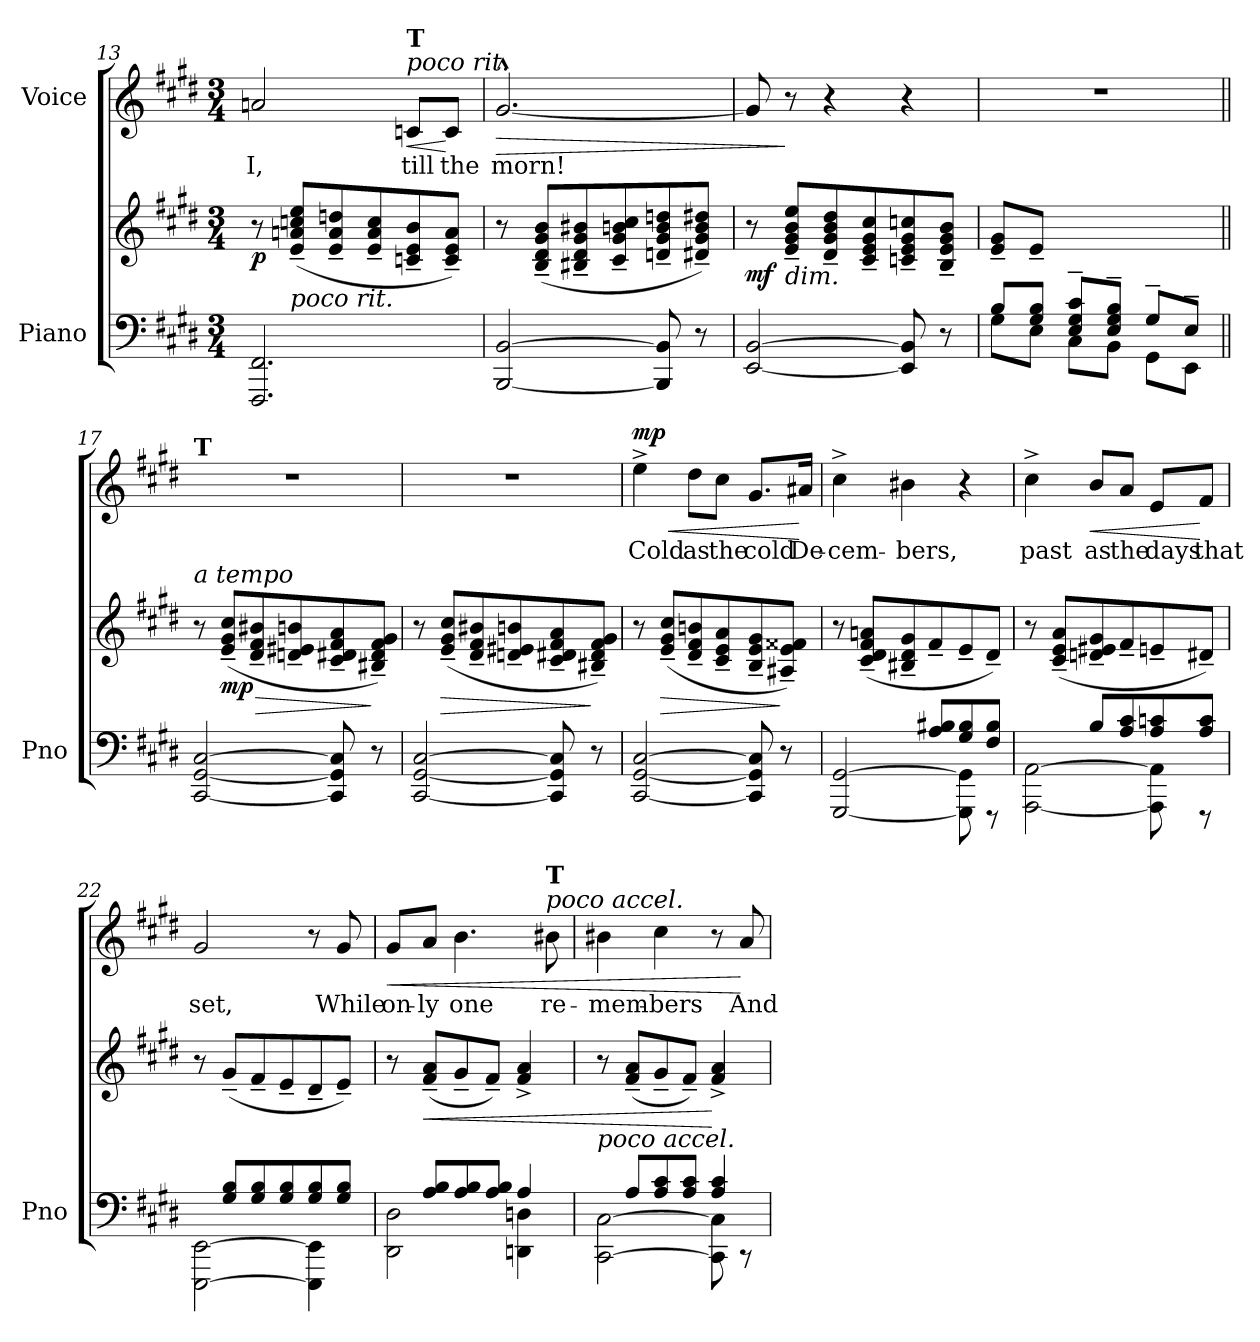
**kern	**kern	**dynam	**kern	**text	**dynam
*part2	*part2	*part2	*part1	*part1	*part1
*staff3	*staff2	*staff2/3	*staff1	*staff1	*staff1
*I"Piano	*	*	*I"Voice	*	*
*I'Pno	*	*	*	*	*
!!LO:LB:g=z
*clefF4	*clefG2	*	*clefG2	*	*
*k[f#c#g#d#]	*k[f#c#g#d#]	*	*k[f#c#g#d#]	*	*
*M3/4	*M3/4	*	*M3/4	*	*
=13	=13	=13	=13	=13	=13
!	!	!LO:DY:b	!	!LO:LY:b	!
2.FFF#/ 2.FF#/	8r	p	2an/	I,	.
!	!LO:TX:b:i:t=poco rit.	!	!	!	!
.	(<8e/~ 8an/~ 8ccn/~ 8ee/~L	.	.	.	.
.	8e/~ 8a/~ 8ddn/~	.	.	.	.
.	8e/~ 8a/~ 8cc/~	.	.	.	.
!	!	!	!LO:TX:a:i:t=poco rit.	!	!
!	!	!	!LO:TX:a:B:t=T	!	!
!	!	!	!	!LO:LY:b	!LO:HP:b
.	8cn/~ 8e/~ 8b/~	.	8cn/L	till	<
!	!	!	!	!LO:LY:b	!
.	8c/~ 8e/~ 8a/~J)	.	8c/J	the	[
=14	=14	=14	=14	=14	=14
!	!	!	!	!LO:LY:b	!LO:HP:b
[2BBB/ [2BB/	8r	.	[2.g#^^/	morn!	>
.	(<8B/~ 8d#/~ 8g#/~ 8b/~L	.	.	.	.
.	8B#X/~ 8d#/~ 8g#/~ 8b#X/~	.	.	.	.
.	8c#/~ 8g#/~ 8bn/~ 8cc#/~	.	.	.	.
8BBB/] 8BB/]	8dn/~ 8g#/~ 8b/~ 8ddn/~	.	.	.	.
8r	8d#X/~ 8g#/~ 8b/~ 8dd#X/~J)	.	.	.	.
=15	=15	=15	=15	=15	=15
!	!	!LO:DY:b	!	!	!
[2EE/ [2BB/	8r	mf	8g#/]	.	.
!	!LO:TX:b:i:t=dim.	!	!	!	!
.	(>8e/~ 8g#/~ 8b/~ 8ee/~L	.	8r	.	]
.	8d#/~ 8g#/~ 8b/~ 8dd#/~	.	4r	.	.
.	8c#/~ 8e/~ 8g#/~ 8cc#/~	.	.	.	.
8EE/] 8BB/]	8cn/~ 8e/~ 8g#/~ 8ccn/~	.	4r	.	.
8r	8B/~ 8e/~ 8g#/~ 8b/~J	.	.	.	.
!!LO:LB:g=z
=16	=16	=16	=16	=16	=16
*^	*	*	*	*	*
*	*^	*	*	*	*	*
4ryy	8G#\L	8B/L	8e/~ 8g#/~L	.	2.r	.	.
.	8E\J	8G#/ 8B/J	8e~/J	.	.	.	.
8E/~ 8G#/~ 8c#/~L	8C#\L	2ryy	2ryy	.	.	.	.
8E/~ 8G#/~ 8B/~J	8BB\J	.	.	.	.	.	.
8G#~/L	8GG#\L	.	.	.	.	.	.
8E~/J)	8EE\J	.	.	.	.	.	.
*	*v	*v	*	*	*	*	*
=17||	=17||	=17||	=17||	=17||	=17||	=17||
!	!	!	!	!LO:TX:a:B:t=T	!	!
!	!	!LO:TX:a:i:t=a tempo	!	!	!	!
*v	*v	*	*	*	*	*
[2CC#/ [2GG#/ [2C#/	8r	.	2.r	.	.
!	!	!LO:HP:b	!	!	!
!	!	!LO:DY:n=1:b	!	!	!
.	(<8e/~ 8g#/~ 8cc#/~L	> mp	.	.	.
.	8d#/~ 8f#/~ 8b#X/~	.	.	.	.
.	8dn/~ 8e#X/~ 8bn/~	.	.	.	.
8CC#/] 8GG#/] 8C#/]	8c#/~ 8d#X/~ 8f#/~ 8a/~	.	.	.	.
8r	8B#X/~ 8d#/~ 8f#/~ 8g#/~J)	]	.	.	.
=18	=18	=18	=18	=18	=18
[2CC#/ [2GG#/ [2C#/	8r	.	2.r	.	.
!	!	!LO:HP:b	!	!	!
.	(<8e/~ 8g#/~ 8cc#/~L	>	.	.	.
.	8d#/~ 8f#/~ 8b#X/~	.	.	.	.
.	8dn/~ 8e#X/~ 8bn/~	.	.	.	.
8CC#/] 8GG#/] 8C#/]	8c#/~ 8d#X/~ 8f#/~ 8a/~	.	.	.	.
8r	8B#X/~ 8d#/~ 8f#/~ 8g#/~J)	]	.	.	.
!!LO:LB:g=z
=19	=19	=19	=19	=19	=19
!	!	!	!	!LO:LY:b	!LO:HP:b
!	!	!	!	!	!LO:DY:n=1:a
[2CC#/ [2GG#/ [2C#/	8r	.	4ee^\	Cold	< mp
!	!	!LO:HP:b	!	!	!
.	(<8e/~ 8g#/~ 8cc#/~L	>	.	.	.
!	!	!	!	!LO:LY:b	!
.	8d#/~ 8f#/~ 8bn/~	.	8dd#\L	as	.
!	!	!	!	!LO:LY:b	!
.	8c#/~ 8e/~ 8a/~	.	8cc#\J	the	.
!	!	!	!	!LO:LY:b	!
8CC#/] 8GG#/] 8C#/]	8B/~ 8e/~ 8g#/~	.	8.g#/L	cold	.
8r	8A#X/~ 8e/~ 8f##X/~J)	]	.	.	.
!	!	!	!	!LO:LY:b	!
.	.	.	16a#X/Jk	De-	[
=20	=20	=20	=20	=20	=20
*^	*	*	*	*	*
!	!	!	!	!	!LO:LY:b	!
[2GGG#/ [2GG#/	4.rcyy	8r	.	4cc#^\	-cem-	.
.	.	(>8c#/~ 8d#/~ 8f#/~ 8an/~L	.	.	.	.
!	!	!	!	!	!LO:LY:b	!
.	.	8B#X/~ 8d#/~ 8g#/~	.	4b#X\	-bers,	.
.	8A/ 8B#X/L	8f#~/	.	.	.	.
8GGG#\] 8GG#\]	8G#/ 8B#/	8e~/	.	4r	.	.
8rFFF	8F#/ 8B#/J	8d#~/J)	.	.	.	.
!!LO:PB:g=z
=21	=21	=21	=21	=21	=21	=21
!	!	!	!	!	!LO:LY:b	!
[2AAA\ [2AA\	4rcyy	8r	.	4cc#^\	past	.
.	.	(>8c#/~ 8e/~ 8a/~L	.	.	.	.
!	!	!	!	!	!LO:LY:b	!LO:HP:b
.	8B/L	8dn/~ 8e#X/~ 8g#/~	.	8b/L	as	<
!	!	!	!	!	!LO:LY:b	!
.	8A/ 8c#/	8f#~/	.	8a/J	the	.
!	!	!	!	!	!LO:LY:b	!
8AAA\] 8AA\]	8A/ 8cn/	8en~/	.	8e/L	days	.
!	!	!	!	!	!LO:LY:b	!
8rFFF	8A/ 8c/J	8d#X~/J)	.	8f#/J	that	[
=22	=22	=22	=22	=22	=22	=22
!	!	!	!	!	!LO:LY:b	!
[2EEE\ [2EE\	8rAyy	8r	.	2g#/	set,	.
.	8G#/ 8B/L	(>8g#~/L	.	.	.	.
.	8G#/ 8B/	8f#~/	.	.	.	.
.	8G#/ 8B/	8e~/	.	.	.	.
4EEE\] 4EE\]	8G#/ 8B/	8d#~/	.	8r	.	.
!	!	!	!	!	!LO:LY:b	!
.	8G#/ 8B/J	8e~/J)	.	8g#/	While	.
=23	=23	=23	=23	=23	=23	=23
!	!	!	!	!	!LO:LY:b	!LO:HP:b
2DD#\ 2D#\	8reyy	8r	.	8g#/L	on-	<
!	!	!	!LO:HP:b	!	!LO:LY:b	!
.	8A/ 8B/L	(>8f#/~ 8a/~L	<	8a/J	-ly	.
!	!	!	!	!	!LO:LY:b	!
.	8A/ 8B/	8g#~/	.	4.b\	one	.
.	8A/ 8B/J	8f#~/J)	.	.	.	.
4DDn\ 4Dn\	4A/	4f#/^ 4a/^	.	.	.	.
!	!	!	!	!LO:TX:a:i:t=poco accel.	!	!
!	!	!	!	!LO:TX:a:B:t=T	!	!
!	!	!	!	!	!LO:LY:b	!
.	.	.	.	8b#X\	re-	.
=24	=24	=24	=24	=24	=24	=24
!	!	!LO:TX:b:i:t=poco accel.	!	!	!	!
!	!	!	!	!	!LO:LY:b	!
[2CC#\ [2C#\	8reyy	8r	.	4b#X\	-mem-	.
.	8A/L	(>8f#/~ 8a/~L	.	.	.	.
!	!	!	!	!	!LO:LY:b	!
.	8A/ 8c#/	8g#~/	.	4cc#\	-bers	.
.	8A/ 8c#/J	8f#~/J)	.	.	.	.
8CC#\] 8C#\]	4A/ 4c#/	4f#/^ 4a/^	[	8r	.	.
!	!	!	!	!	!LO:LY:b	!
8rCC	.	.	.	8a/	And	[
*v	*v	*	*	*	*	*
=	=	=	=	=	=
*-	*-	*-	*-	*-	*-
